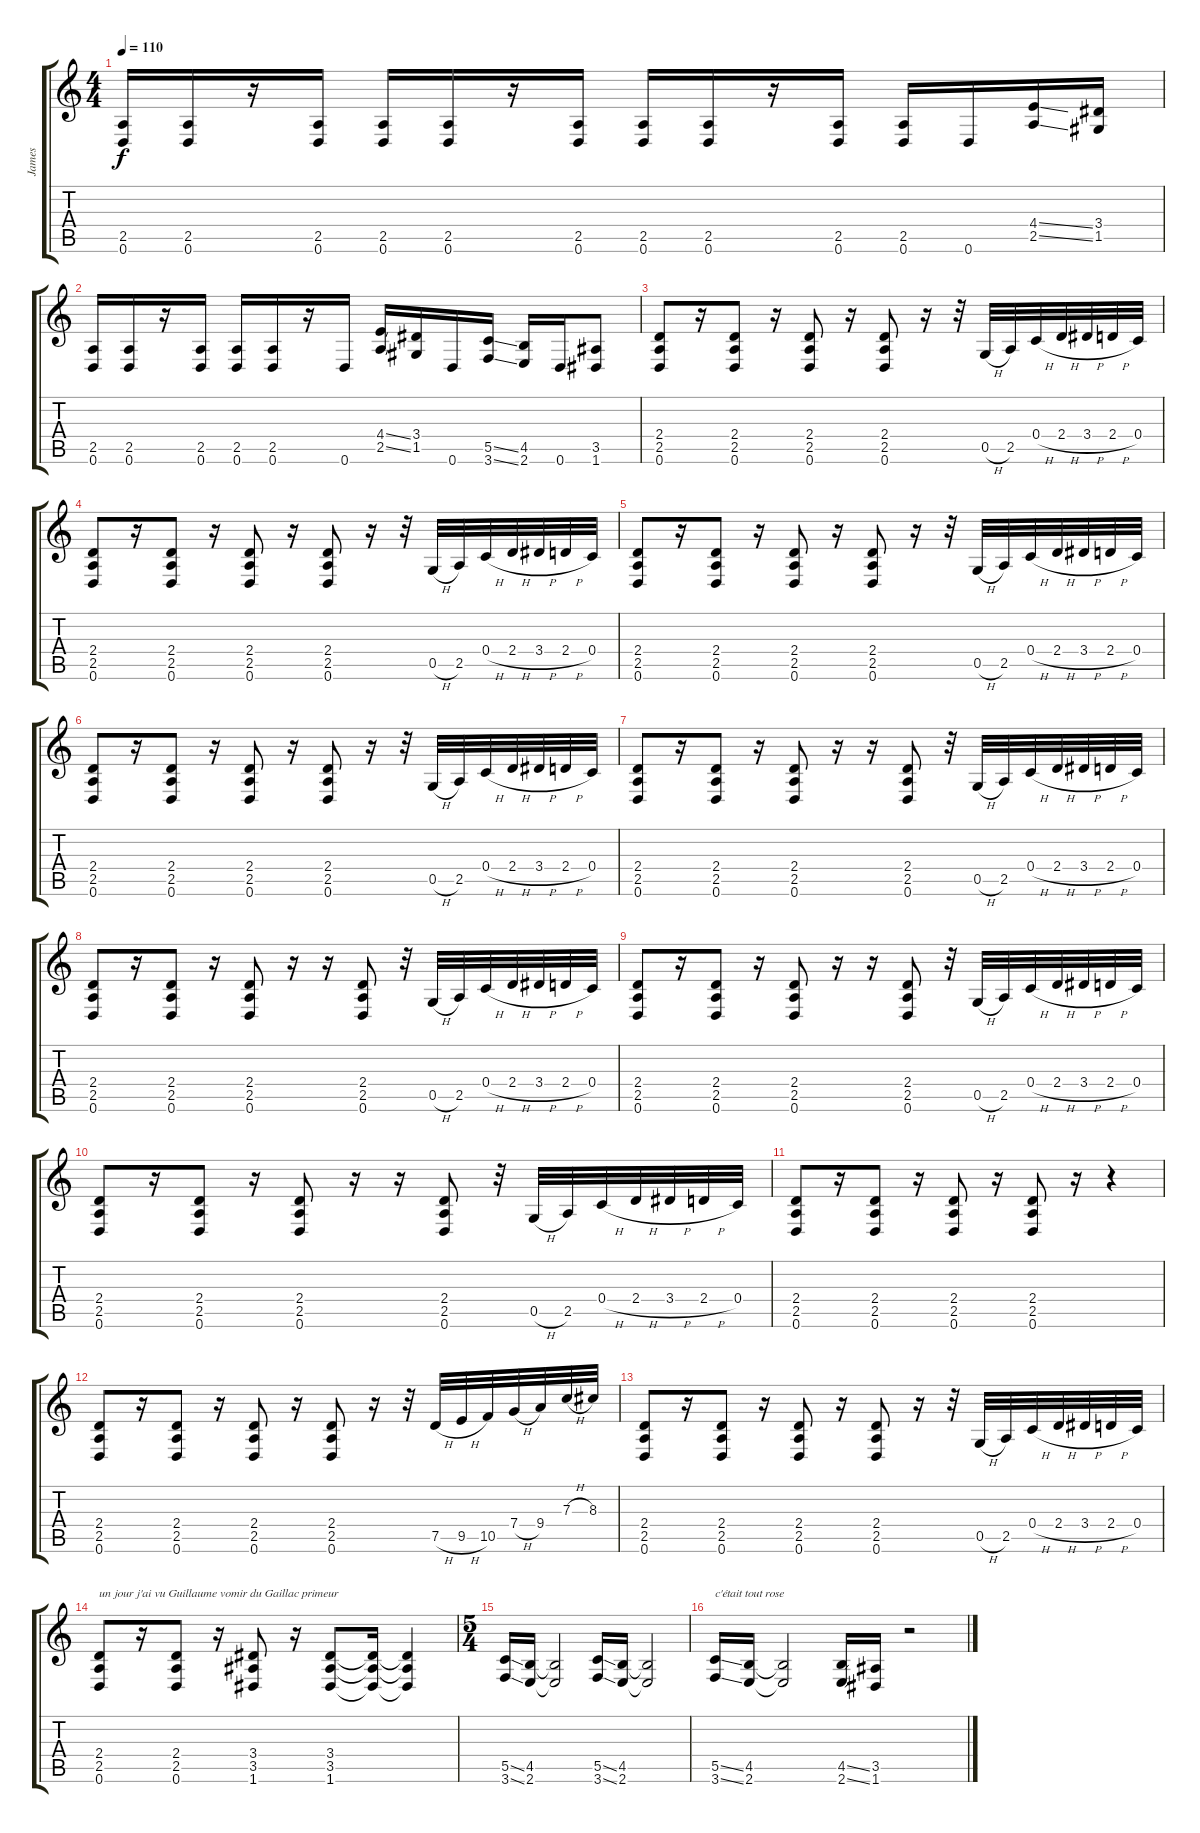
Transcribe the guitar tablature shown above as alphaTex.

\track ("James" "James") {instrument distortionguitar}
\staff {score tabs}
\tuning (D4 A3 F3 C3 G2 D2) {hide}
\ts (4 4)
\tempo 110
\clef g2
\ks c
(2.5 0.6).16{dy f} (2.5 0.6).16 r.16 (2.5 0.6).16 (2.5 0.6).16 (2.5 0.6).16 r.16 (2.5 0.6).16 (2.5 0.6).16 (2.5 0.6).16 r.16 (2.5 0.6).16 (2.5 0.6).16 0.6.16 (4.4{ss} 2.5{ss}).16 (3.4 1.5).16 |
(2.5 0.6).16 (2.5 0.6).16 r.16 (2.5 0.6).16 (2.5 0.6).16 (2.5 0.6).16 r.16 0.6.16 (4.4{ss} 2.5{ss}).16 (3.4 1.5).16 0.6.16 (5.5{ss} 3.6{ss}).16 (4.5 2.6).16 0.6.16 (3.5 1.6).8 |
(2.4 2.5 0.6).8 r.16 (2.4 2.5 0.6).8 r.16 (2.4 2.5 0.6).8 r.16 (2.4 2.5 0.6).8 r.16 r.32 0.5{h}.32 2.5.32 0.4{h}.32 2.4{h}.32 3.4{h}.32 2.4{h}.32 0.4.32 |
(2.4 2.5 0.6).8 r.16 (2.4 2.5 0.6).8 r.16 (2.4 2.5 0.6).8 r.16 (2.4 2.5 0.6).8 r.16 r.32 0.5{h}.32 2.5.32 0.4{h}.32 2.4{h}.32 3.4{h}.32 2.4{h}.32 0.4.32 |
(2.4 2.5 0.6).8 r.16 (2.4 2.5 0.6).8 r.16 (2.4 2.5 0.6).8 r.16 (2.4 2.5 0.6).8 r.16 r.32 0.5{h}.32 2.5.32 0.4{h}.32 2.4{h}.32 3.4{h}.32 2.4{h}.32 0.4.32 |
(2.4 2.5 0.6).8 r.16 (2.4 2.5 0.6).8 r.16 (2.4 2.5 0.6).8 r.16 (2.4 2.5 0.6).8 r.16 r.32 0.5{h}.32 2.5.32 0.4{h}.32 2.4{h}.32 3.4{h}.32 2.4{h}.32 0.4.32 |
(2.4 2.5 0.6).8 r.16 (2.4 2.5 0.6).8 r.16 (2.4 2.5 0.6).8 r.16 r.16 (2.4 2.5 0.6).8 r.32 0.5{h}.32 2.5.32 0.4{h}.32 2.4{h}.32 3.4{h}.32 2.4{h}.32 0.4.32 |
(2.4 2.5 0.6).8 r.16 (2.4 2.5 0.6).8 r.16 (2.4 2.5 0.6).8 r.16 r.16 (2.4 2.5 0.6).8 r.32 0.5{h}.32 2.5.32 0.4{h}.32 2.4{h}.32 3.4{h}.32 2.4{h}.32 0.4.32 |
(2.4 2.5 0.6).8 r.16 (2.4 2.5 0.6).8 r.16 (2.4 2.5 0.6).8 r.16 r.16 (2.4 2.5 0.6).8 r.32 0.5{h}.32 2.5.32 0.4{h}.32 2.4{h}.32 3.4{h}.32 2.4{h}.32 0.4.32 |
(2.4 2.5 0.6).8 r.16 (2.4 2.5 0.6).8 r.16 (2.4 2.5 0.6).8 r.16 r.16 (2.4 2.5 0.6).8 r.32 0.5{h}.32 2.5.32 0.4{h}.32 2.4{h}.32 3.4{h}.32 2.4{h}.32 0.4.32 |
(2.4 2.5 0.6).8 r.16 (2.4 2.5 0.6).8 r.16 (2.4 2.5 0.6).8 r.16 (2.4 2.5 0.6).8 r.16 r.4 |
(2.4 2.5 0.6).8 r.16 (2.4 2.5 0.6).8 r.16 (2.4 2.5 0.6).8 r.16 (2.4 2.5 0.6).8 r.16 r.32 7.5{h}.32 9.5{h}.32 10.5.32 7.4{h}.32 9.4.32 7.3{h}.32 8.3.32 |
(2.4 2.5 0.6).8 r.16 (2.4 2.5 0.6).8 r.16 (2.4 2.5 0.6).8 r.16 (2.4 2.5 0.6).8 r.16 r.32 0.5{h}.32 2.5.32 0.4{h}.32 2.4{h}.32 3.4{h}.32 2.4{h}.32 0.4.32 |
(2.4 2.5 0.6).8{txt "un jour j'ai vu Guillaume vomir du Gaillac primeur"} r.16 (2.4 2.5 0.6).8 r.16 (3.4 3.5 1.6).8 r.16 (3.4 3.5 1.6).8 (3.4{t} 3.5{t} 1.6{t}).16 (3.4{t} 3.5{t} 1.6{t}).4 |
\ts (5 4)
(5.5{ss} 3.6{ss}).16 (4.5 2.6).16 (4.5{t} 2.6{t}).2 (5.5{ss} 3.6{ss}).16 (4.5 2.6).16 (4.5{t} 2.6{t}).2 |
(5.5{ss} 3.6{ss}).16{txt "c'était tout rose"} (4.5 2.6).16 (4.5{t} 2.6{t}).2 (4.5{ss} 2.6{ss}).16 (3.5 1.6).16 r.2
